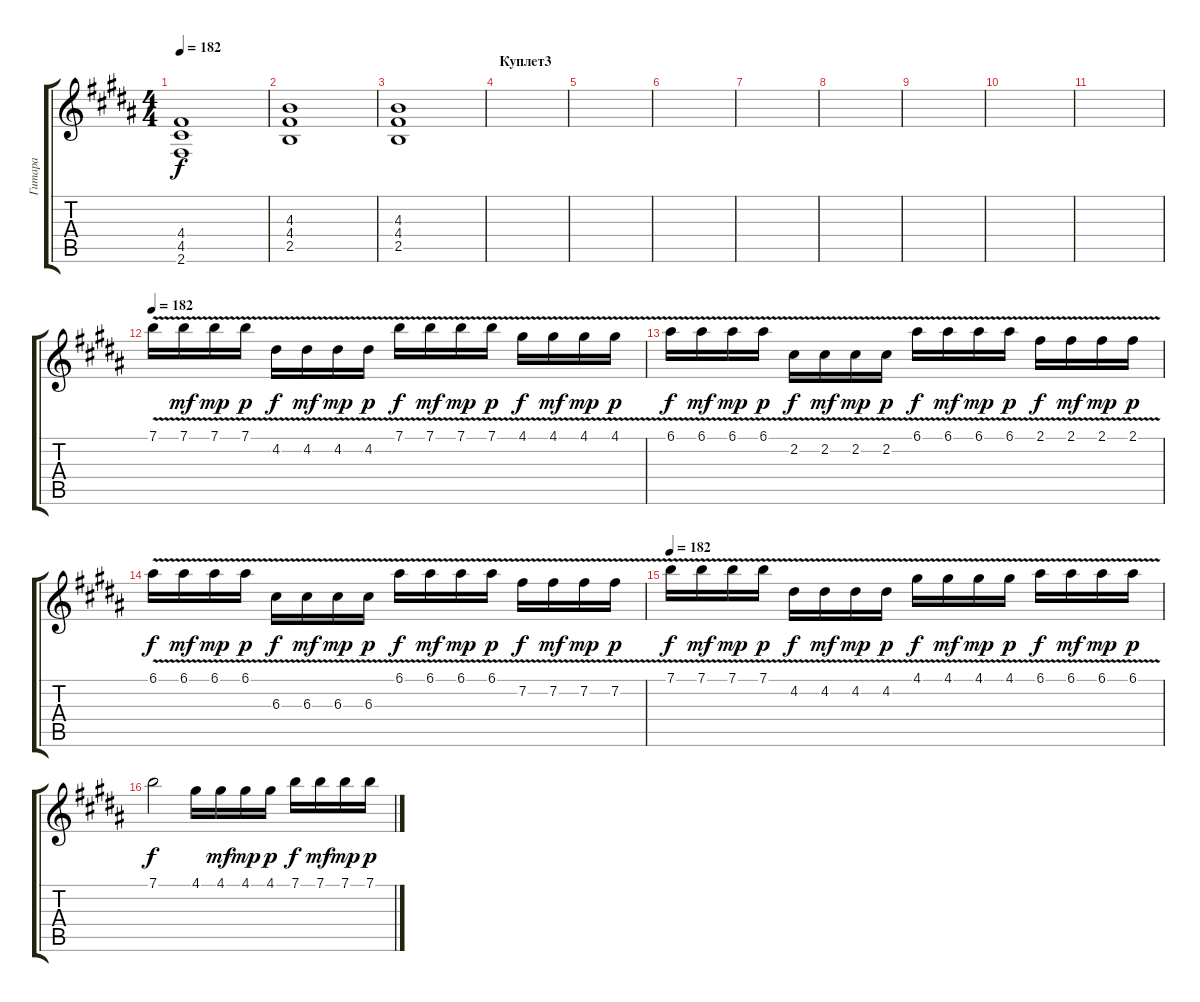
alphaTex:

\track ("Гитара" "Гитара") {instrument overdrivenguitar}
\staff {score tabs}
\tuning (E4 B3 G3 D3 A2 E2) {hide}
\ts (4 4)
\tempo 182
\clef g2
\ks b
(4.4 4.5 2.6).1{dy f} |
(4.3 4.4 2.5).1 |
(4.3 4.4 2.5).1 |
\section ("" "Куплет3")
|
|
|
|
|
|
|
|
\tempo 182
7.1{v}.16{volume 12 instrument distortionguitar} 7.1{v}.16{dy mf} 7.1{v}.16{dy mp} 7.1{v}.16{dy p} 4.2{v}.16{dy f} 4.2{v}.16{dy mf} 4.2{v}.16{dy mp} 4.2{v}.16{dy p} 7.1{v}.16{dy f} 7.1{v}.16{dy mf} 7.1{v}.16{dy mp} 7.1{v}.16{dy p} 4.1{v}.16{dy f} 4.1{v}.16{dy mf} 4.1{v}.16{dy mp} 4.1{v}.16{dy p} |
6.1{v}.16{dy f} 6.1{v}.16{dy mf} 6.1{v}.16{dy mp} 6.1{v}.16{dy p} 2.2{v}.16{dy f} 2.2{v}.16{dy mf} 2.2{v}.16{dy mp} 2.2{v}.16{dy p} 6.1{v}.16{dy f} 6.1{v}.16{dy mf} 6.1{v}.16{dy mp} 6.1{v}.16{dy p} 2.1{v}.16{dy f} 2.1{v}.16{dy mf} 2.1{v}.16{dy mp} 2.1{v}.16{dy p} |
6.1{v}.16{dy f} 6.1{v}.16{dy mf} 6.1{v}.16{dy mp} 6.1{v}.16{dy p} 6.3{v}.16{dy f} 6.3{v}.16{dy mf} 6.3{v}.16{dy mp} 6.3{v}.16{dy p} 6.1{v}.16{dy f} 6.1{v}.16{dy mf} 6.1{v}.16{dy mp} 6.1{v}.16{dy p} 7.2{v}.16{dy f} 7.2{v}.16{dy mf} 7.2{v}.16{dy mp} 7.2{v}.16{dy p} |
\tempo 182
7.1{v}.16{dy f} 7.1{v}.16{dy mf} 7.1{v}.16{dy mp} 7.1{v}.16{dy p} 4.2{v}.16{dy f} 4.2{v}.16{dy mf} 4.2{v}.16{dy mp} 4.2{v}.16{dy p} 4.1{v}.16{dy f} 4.1{v}.16{dy mf} 4.1{v}.16{dy mp} 4.1{v}.16{dy p} 6.1{v}.16{dy f} 6.1{v}.16{dy mf} 6.1{v}.16{dy mp} 6.1{v}.16{dy p} |
7.1.2{dy f} 4.1.16 4.1.16{dy mf} 4.1.16{dy mp} 4.1.16{dy p} 7.1.16{dy f} 7.1.16{dy mf} 7.1.16{dy mp} 7.1.16{dy p}
